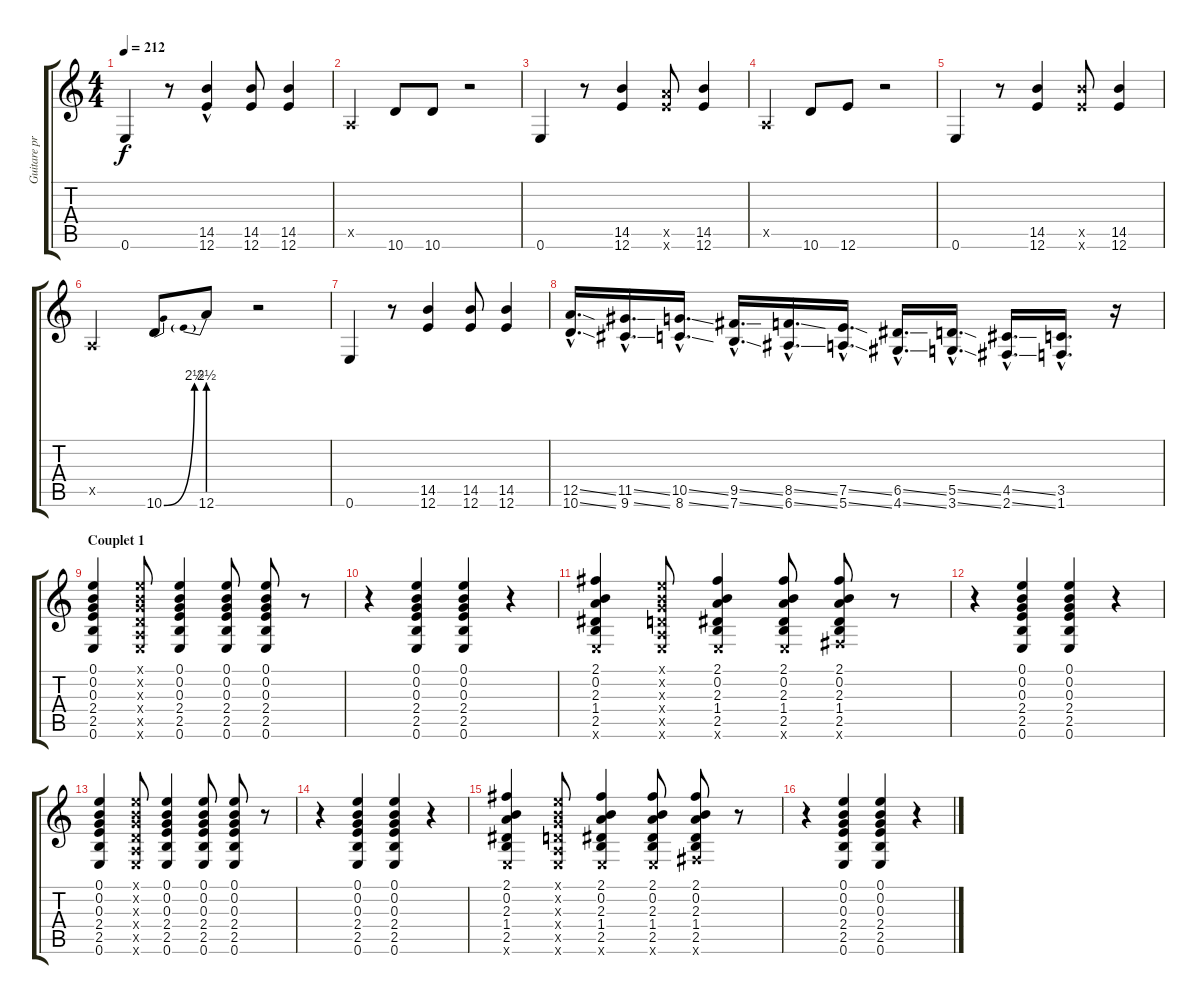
\track ("Guitare principale" "Guitare pr") {instrument acousticguitarsteel}
\staff {score tabs}
\tuning (E4 B3 G3 D3 A2 E2) {hide}
\ts (4 4)
\tempo 212
\clef g2
\ks c
0.6.4{dy f} r.8 (14.5{hac} 12.6).4 (14.5 12.6).8 (14.5 12.6).4 |
0.5{x}.4 10.6.8 10.6.8 r.2 |
0.6.4 r.8 (14.5 12.6).4 (12.5{x} 12.6{x}).8 (14.5 12.6).4 |
0.5{x}.4 10.6.8 12.6.8 r.2 |
0.6.4 r.8 (14.5 12.6).4 (14.5{x} 12.6{x}).8 (14.5 12.6).4 |
0.5{x}.4 10.6{be (bend 0 0 60 10)}.8 12.6{be (prebend 0 10 60 10)}.8 r.2 |
0.6.4 r.8 (14.5 12.6).4 (14.5 12.6).8 (14.5 12.6).4 |
(12.5{ss hac} 10.6{ss hac}).16{d} (11.5{ss hac} 9.6{ss hac}).16{d} (10.5{ss hac} 8.6{ss hac}).16{d} (9.5{ss hac} 7.6{ss hac}).16{d} (8.5{ss hac} 6.6{ss hac}).16{d} (7.5{ss hac} 5.6{ss hac}).16{d} (6.5{ss hac} 4.6{ss hac}).16{d} (5.5{ss hac} 3.6{ss hac}).16{d} (4.5{ss hac} 2.6{ss hac}).16{d} (3.5{hac} 1.6{hac}).16{d} r.16 |
\section ("" "Couplet 1")
(0.1 0.2 0.3 2.4 2.5 0.6).4 (0.1{x} 0.2{x} 0.3{x} 0.4{x} 0.5{x} 0.6{x}).8 (0.1 0.2 0.3 2.4 2.5 0.6).4 (0.1 0.2 0.3 2.4 2.5 0.6).8 (0.1 0.2 0.3 2.4 2.5 0.6).8 r.8 |
r.4 (0.1 0.2 0.3 2.4 2.5 0.6).4 (0.1 0.2 0.3 2.4 2.5 0.6).4 r.4 |
(2.1 0.2 2.3 1.4 2.5 0.6{x}).4 (0.1{x} 0.2{x} 0.3{x} 0.4{x} 0.5{x} 0.6{x}).8 (2.1 0.2 2.3 1.4 2.5 0.6{x}).4 (2.1 0.2 2.3 1.4 2.5 0.6{x}).8 (2.1 0.2 2.3 1.4 2.5 2.6{x}).8 r.8 |
r.4 (0.1 0.2 0.3 2.4 2.5 0.6).4 (0.1 0.2 0.3 2.4 2.5 0.6).4 r.4 |
(0.1 0.2 0.3 2.4 2.5 0.6).4 (0.1{x} 0.2{x} 0.3{x} 0.4{x} 0.5{x} 0.6{x}).8 (0.1 0.2 0.3 2.4 2.5 0.6).4 (0.1 0.2 0.3 2.4 2.5 0.6).8 (0.1 0.2 0.3 2.4 2.5 0.6).8 r.8 |
r.4 (0.1 0.2 0.3 2.4 2.5 0.6).4 (0.1 0.2 0.3 2.4 2.5 0.6).4 r.4 |
(2.1 0.2 2.3 1.4 2.5 0.6{x}).4 (0.1{x} 0.2{x} 0.3{x} 0.4{x} 0.5{x} 0.6{x}).8 (2.1 0.2 2.3 1.4 2.5 0.6{x}).4 (2.1 0.2 2.3 1.4 2.5 0.6{x}).8 (2.1 0.2 2.3 1.4 2.5 2.6{x}).8 r.8 |
r.4 (0.1 0.2 0.3 2.4 2.5 0.6).4 (0.1 0.2 0.3 2.4 2.5 0.6).4 r.4
